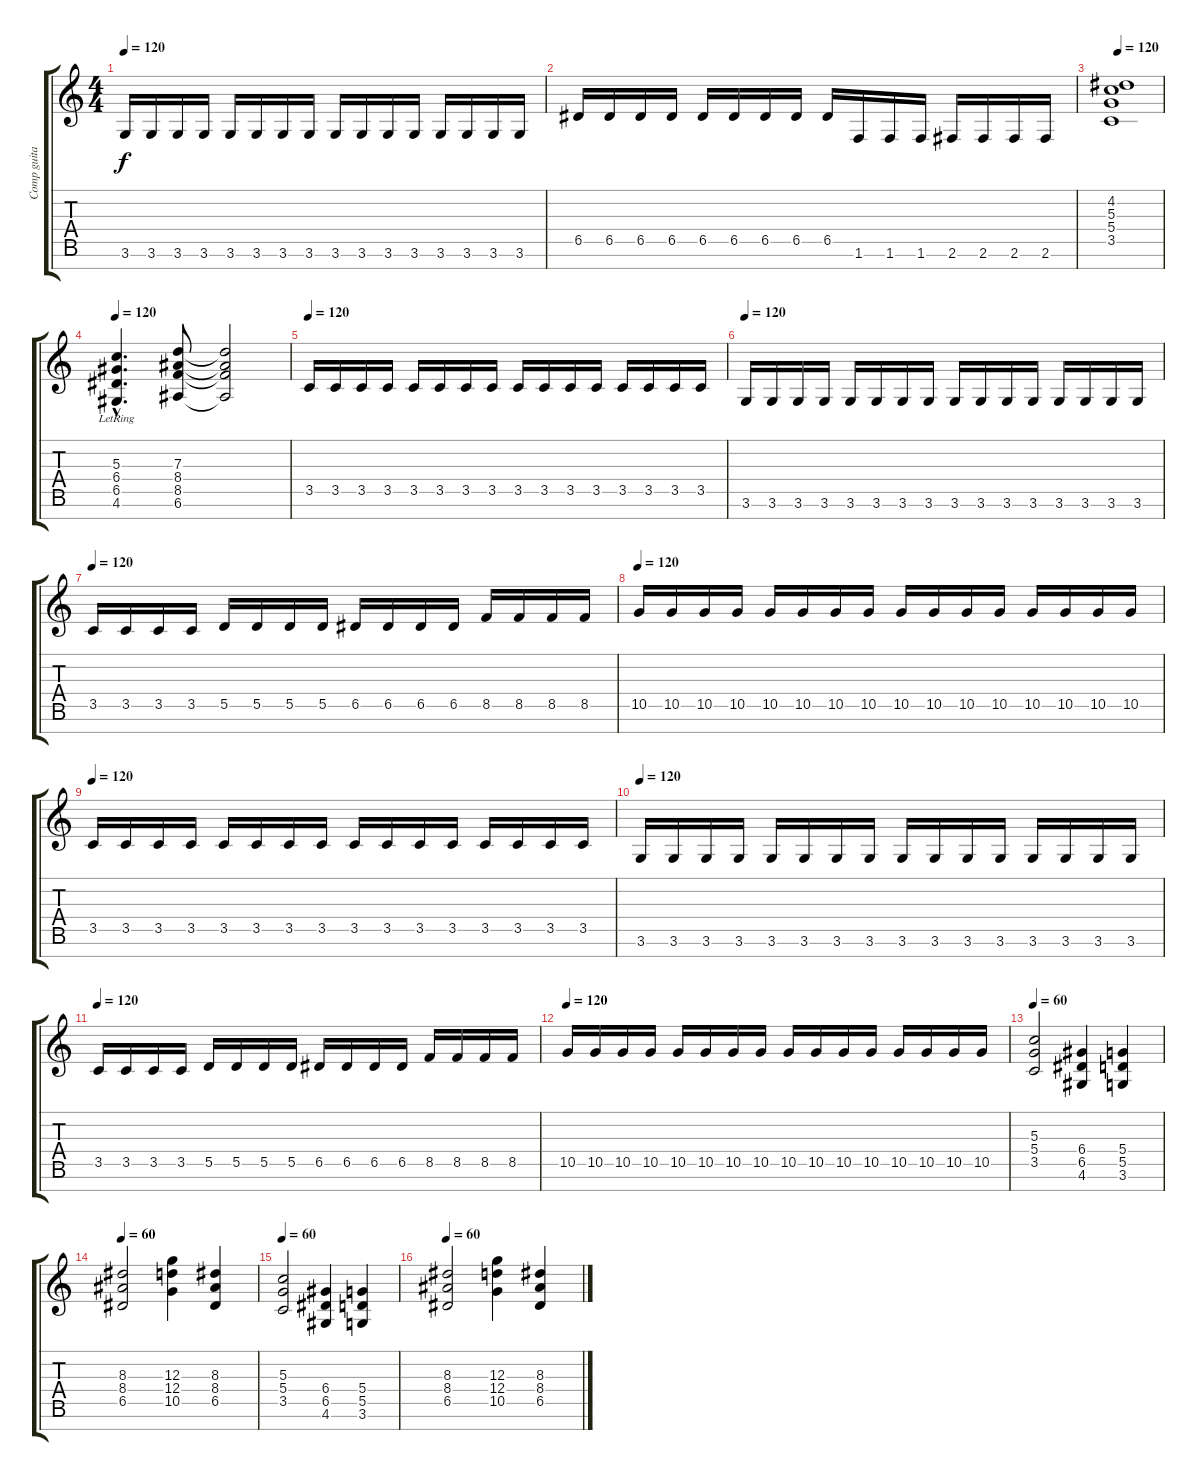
\track ("Comp guitar" "Comp guita") {instrument distortionguitar}
\staff {score tabs}
\tuning (E4 B3 G3 D3 A2 E2 B1) {hide}
\ts (4 4)
\tempo 120
\clef g2
\ks c
3.6.16{dy f} 3.6.16 3.6.16 3.6.16 3.6.16 3.6.16 3.6.16 3.6.16 3.6.16 3.6.16 3.6.16 3.6.16 3.6.16 3.6.16 3.6.16 3.6.16 |
6.5.16 6.5.16 6.5.16 6.5.16 6.5.16 6.5.16 6.5.16 6.5.16 6.5.16 1.6.16 1.6.16 1.6.16 2.6.16 2.6.16 2.6.16 2.6.16 |
\tempo 120
(4.2 5.3 5.4 3.5).1 |
\tempo 120
(5.3{hac} 6.4{hac lr} 6.5{hac lr} 4.6{hac}).4{d} (7.3 8.4 8.5 6.6).8 (7.3{t} 8.4{t} 8.5{t} 6.6{t}).2 |
\tempo 120
3.5.16 3.5.16 3.5.16 3.5.16 3.5.16 3.5.16 3.5.16 3.5.16 3.5.16 3.5.16 3.5.16 3.5.16 3.5.16 3.5.16 3.5.16 3.5.16 |
\tempo 120
3.6.16 3.6.16 3.6.16 3.6.16 3.6.16 3.6.16 3.6.16 3.6.16 3.6.16 3.6.16 3.6.16 3.6.16 3.6.16 3.6.16 3.6.16 3.6.16 |
\tempo 120
3.5.16 3.5.16 3.5.16 3.5.16 5.5.16 5.5.16 5.5.16 5.5.16 6.5.16 6.5.16 6.5.16 6.5.16 8.5.16 8.5.16 8.5.16 8.5.16 |
\tempo 120
10.5.16 10.5.16 10.5.16 10.5.16 10.5.16 10.5.16 10.5.16 10.5.16 10.5.16 10.5.16 10.5.16 10.5.16 10.5.16 10.5.16 10.5.16 10.5.16 |
\tempo 120
3.5.16 3.5.16 3.5.16 3.5.16 3.5.16 3.5.16 3.5.16 3.5.16 3.5.16 3.5.16 3.5.16 3.5.16 3.5.16 3.5.16 3.5.16 3.5.16 |
\tempo 120
3.6.16 3.6.16 3.6.16 3.6.16 3.6.16 3.6.16 3.6.16 3.6.16 3.6.16 3.6.16 3.6.16 3.6.16 3.6.16 3.6.16 3.6.16 3.6.16 |
\tempo 120
3.5.16 3.5.16 3.5.16 3.5.16 5.5.16 5.5.16 5.5.16 5.5.16 6.5.16 6.5.16 6.5.16 6.5.16 8.5.16 8.5.16 8.5.16 8.5.16 |
\tempo 120
10.5.16 10.5.16 10.5.16 10.5.16 10.5.16 10.5.16 10.5.16 10.5.16 10.5.16 10.5.16 10.5.16 10.5.16 10.5.16 10.5.16 10.5.16 10.5.16 |
\tempo 60
(5.3 5.4 3.5).2 (6.4 6.5 4.6).4 (5.4 5.5 3.6).4 |
\tempo 60
(8.3 8.4 6.5).2 (12.3 12.4 10.5).4 (8.3 8.4 6.5).4 |
\tempo 60
(5.3 5.4 3.5).2 (6.4 6.5 4.6).4 (5.4 5.5 3.6).4 |
\tempo 60
(8.3 8.4 6.5).2 (12.3 12.4 10.5).4 (8.3 8.4 6.5).4
